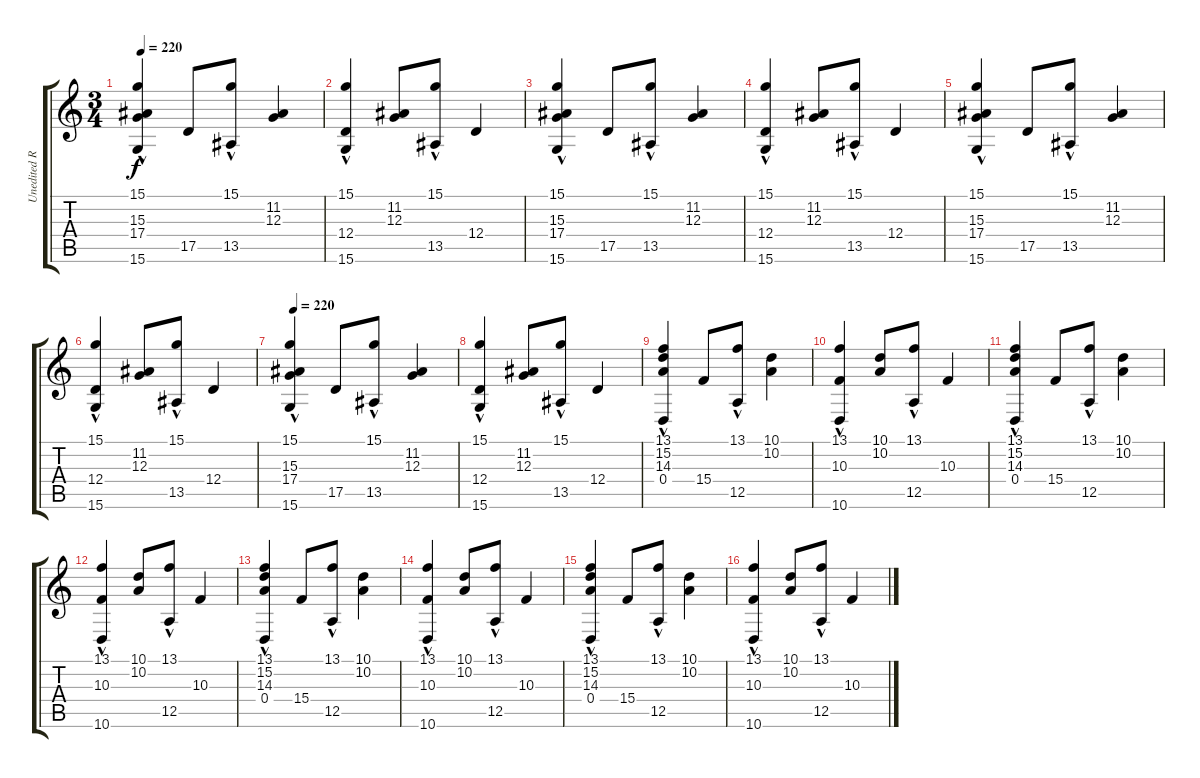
\track ("Unedited Rhythm" "Unedited R") {instrument harpsichord}
\staff {score tabs}
\tuning (E4 B3 G3 D3 A2 E2) {hide}
\ts (3 4)
\tempo 220
\clef g2
\ks c
(15.1{hac} 15.3 17.4 15.6{hac}).4{dy f} 17.5.8 (15.1{hac} 13.5{hac}).8 (11.2 12.3).4 |
(15.1{hac} 12.4 15.6{hac}).4 (11.2 12.3).8 (15.1{hac} 13.5{hac}).8 12.4.4 |
(15.1{hac} 15.3 17.4 15.6{hac}).4 17.5.8 (15.1{hac} 13.5{hac}).8 (11.2 12.3).4 |
(15.1{hac} 12.4 15.6{hac}).4 (11.2 12.3).8 (15.1{hac} 13.5{hac}).8 12.4.4 |
(15.1{hac} 15.3 17.4 15.6{hac}).4 17.5.8 (15.1{hac} 13.5{hac}).8 (11.2 12.3).4 |
(15.1{hac} 12.4 15.6{hac}).4 (11.2 12.3).8 (15.1{hac} 13.5{hac}).8 12.4.4 |
\tempo 220
(15.1{hac} 15.3 17.4 15.6{hac}).4 17.5.8 (15.1{hac} 13.5{hac}).8 (11.2 12.3).4 |
(15.1{hac} 12.4 15.6{hac}).4 (11.2 12.3).8 (15.1{hac} 13.5{hac}).8 12.4.4 |
(13.1{hac} 15.2 14.3 0.4{hac}).4 15.4.8 (13.1{hac} 12.5{hac}).8 (10.1 10.2).4 |
(13.1{hac} 10.3 10.6{hac}).4 (10.1 10.2).8 (13.1{hac} 12.5{hac}).8 10.3.4 |
(13.1{hac} 15.2 14.3 0.4{hac}).4 15.4.8 (13.1{hac} 12.5{hac}).8 (10.1 10.2).4 |
(13.1{hac} 10.3 10.6{hac}).4 (10.1 10.2).8 (13.1{hac} 12.5{hac}).8 10.3.4 |
(13.1{hac} 15.2 14.3 0.4{hac}).4 15.4.8 (13.1{hac} 12.5{hac}).8 (10.1 10.2).4 |
(13.1{hac} 10.3 10.6{hac}).4 (10.1 10.2).8 (13.1{hac} 12.5{hac}).8 10.3.4 |
(13.1{hac} 15.2 14.3 0.4{hac}).4 15.4.8 (13.1{hac} 12.5{hac}).8 (10.1 10.2).4 |
(13.1{hac} 10.3 10.6{hac}).4 (10.1 10.2).8 (13.1{hac} 12.5{hac}).8 10.3.4
